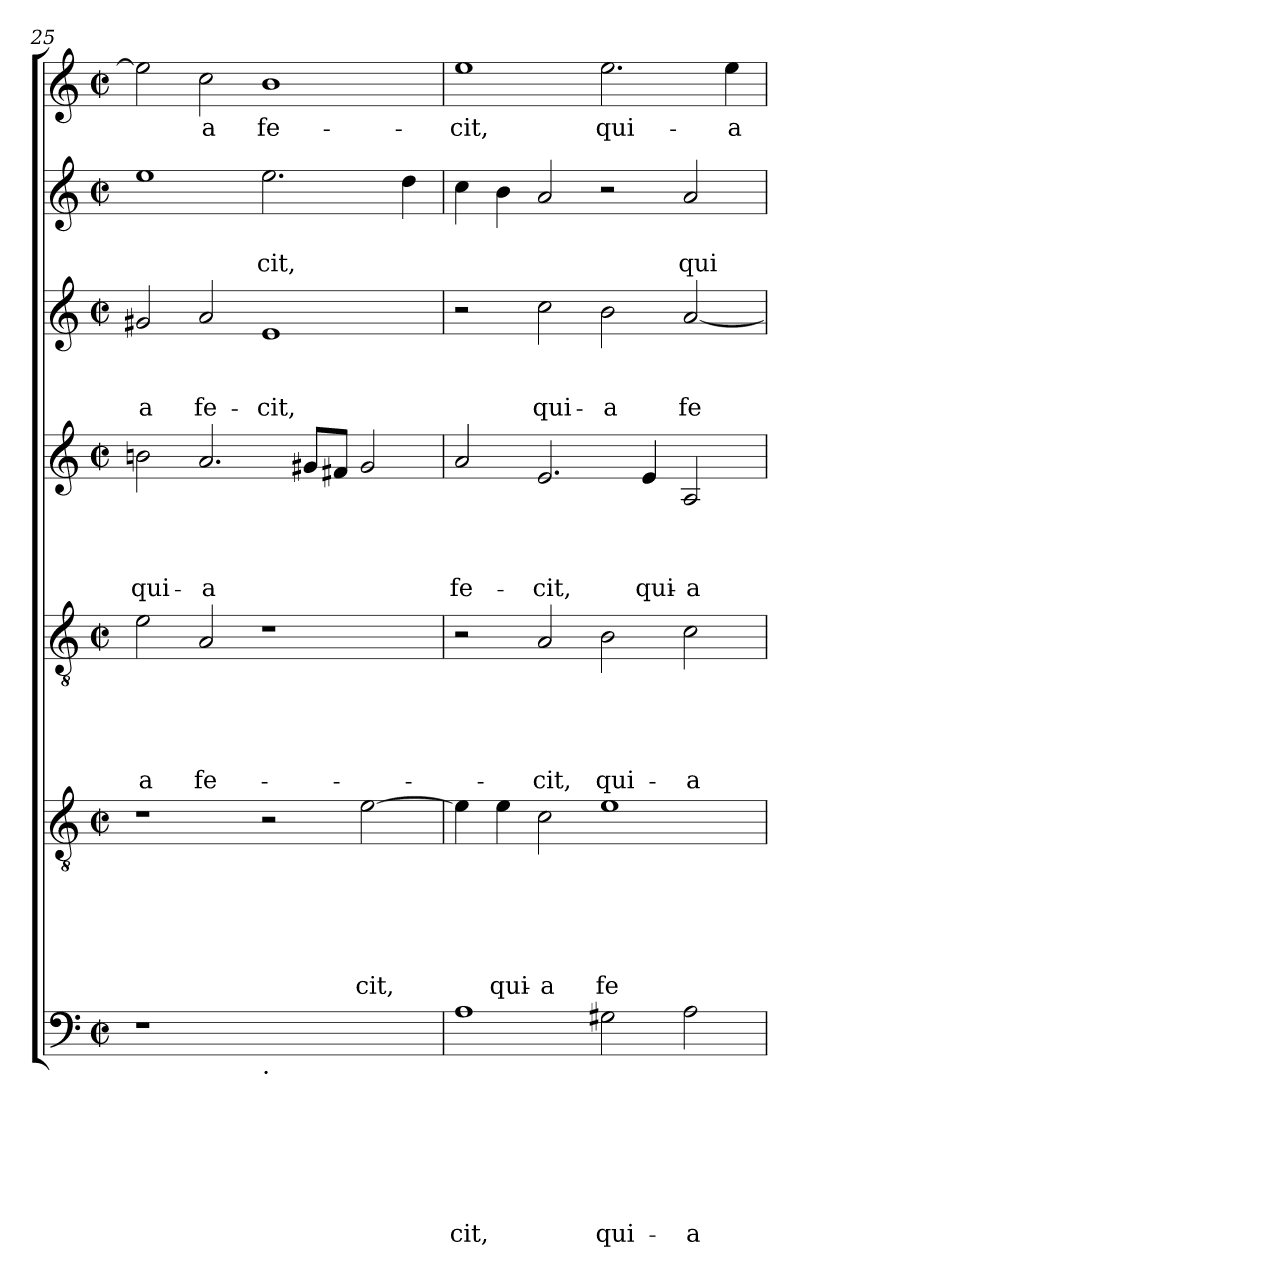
**kern	**text	**text	**text	**text	**text	**text	**text	**kern	**text	**text	**text	**text	**text	**text	**kern	**text	**text	**text	**text	**text	**kern	**text	**text	**text	**text	**kern	**text	**text	**text	**kern	**text	**text	**kern	**text
*part7	*part7	*part7	*part7	*part7	*part7	*part7	*part7	*part6	*part6	*part6	*part6	*part6	*part6	*part6	*part5	*part5	*part5	*part5	*part5	*part5	*part4	*part4	*part4	*part4	*part4	*part3	*part3	*part3	*part3	*part2	*part2	*part2	*part1	*part1
*staff7	*staff7	*staff7	*staff7	*staff7	*staff7	*staff7	*staff7	*staff6	*staff6	*staff6	*staff6	*staff6	*staff6	*staff6	*staff5	*staff5	*staff5	*staff5	*staff5	*staff5	*staff4	*staff4	*staff4	*staff4	*staff4	*staff3	*staff3	*staff3	*staff3	*staff2	*staff2	*staff2	*staff1	*staff1
*clefF4	*	*	*	*	*	*	*	*clefGv2	*	*	*	*	*	*	*clefGv2	*	*	*	*	*	*clefG2	*	*	*	*	*clefG2	*	*	*	*clefG2	*	*	*clefG2	*
*k[]	*	*	*	*	*	*	*	*k[]	*	*	*	*	*	*	*k[]	*	*	*	*	*	*k[]	*	*	*	*	*k[]	*	*	*	*k[]	*	*	*k[]	*
*C:	*	*	*	*	*	*	*	*C:	*	*	*	*	*	*	*C:	*	*	*	*	*	*C:	*	*	*	*	*C:	*	*	*	*C:	*	*	*C:	*
*M2/2	*	*	*	*	*	*	*	*M2/2	*	*	*	*	*	*	*M2/2	*	*	*	*	*	*M2/2	*	*	*	*	*M2/2	*	*	*	*M2/2	*	*	*M2/2	*
*met(c|)	*	*	*	*	*	*	*	*met(c|)	*	*	*	*	*	*	*met(c|)	*	*	*	*	*	*met(c|)	*	*	*	*	*met(c|)	*	*	*	*met(c|)	*	*	*met(c|)	*
=25	=25	=25	=25	=25	=25	=25	=25	=25	=25	=25	=25	=25	=25	=25	=25	=25	=25	=25	=25	=25	=25	=25	=25	=25	=25	=25	=25	=25	=25	=25	=25	=25	=25	=25
!	!	!	!	!	!	!	!	!	!	!	!	!	!	!	!	!	!	!	!	!LO:LY:b	!	!	!	!	!LO:LY:b	!	!	!	!LO:LY:b	!	!	!	!	!
1r	.	.	.	.	.	.	.	1r	.	.	.	.	.	.	2e\	.	.	.	.	-a	2bn\	.	.	.	qui-	2g#X/	.	.	-a	1ee	.	.	2ee\]	.
!	!	!	!	!	!	!	!	!	!	!	!	!	!	!	!	!	!	!	!	!LO:LY:b	!	!	!	!	!LO:LY:b	!	!	!	!LO:LY:b	!	!	!	!	!LO:LY:b
.	.	.	.	.	.	.	.	.	.	.	.	.	.	.	2A/	.	.	.	.	fe-	2.a/	.	.	.	-a	2a/	.	.	fe-	.	.	.	2cc\	-a
!LO:TX:b:t=.	!	!	!	!	!	!	!	!	!	!	!	!	!	!	!	!	!	!	!	!	!	!	!	!	!	!	!	!	!	!	!	!	!	!
!	!	!	!	!	!	!	!	!	!	!	!	!	!	!	!	!	!	!	!	!	!	!	!	!	!	!	!	!	!LO:LY:b	!	!	!LO:LY:b	!	!LO:LY:b
1ryy	.	.	.	.	.	.	.	2r	.	.	.	.	.	.	1r	.	.	.	.	.	.	.	.	.	.	1e	.	.	-cit,	2.ee\	.	-cit,	1b	fe-
.	.	.	.	.	.	.	.	.	.	.	.	.	.	.	.	.	.	.	.	.	8g#/L	.	.	.	.	.	.	.	.	.	.	.	.	.
.	.	.	.	.	.	.	.	.	.	.	.	.	.	.	.	.	.	.	.	.	8f#/J	.	.	.	.	.	.	.	.	.	.	.	.	.
!	!	!	!	!	!	!	!	!	!	!	!	!	!	!LO:LY:b	!	!	!	!	!	!	!	!	!	!	!	!	!	!	!	!	!	!	!	!
.	.	.	.	.	.	.	.	[>2e\	.	.	.	.	.	-cit,	.	.	.	.	.	.	2g#/	.	.	.	.	.	.	.	.	.	.	.	.	.
.	.	.	.	.	.	.	.	.	.	.	.	.	.	.	.	.	.	.	.	.	.	.	.	.	.	.	.	.	.	4dd\	.	.	.	.
=26	=26	=26	=26	=26	=26	=26	=26	=26	=26	=26	=26	=26	=26	=26	=26	=26	=26	=26	=26	=26	=26	=26	=26	=26	=26	=26	=26	=26	=26	=26	=26	=26	=26	=26
!	!	!	!	!	!	!	!LO:LY:b	!	!	!	!	!	!	!	!	!	!	!	!	!	!	!	!	!	!LO:LY:b	!	!	!	!	!	!	!	!	!LO:LY:b
1A	.	.	.	.	.	.	-cit,	4e\]	.	.	.	.	.	.	2r	.	.	.	.	.	2a/	.	.	.	fe-	2r	.	.	.	4cc\	.	.	1ee	-cit,
!	!	!	!	!	!	!	!	!	!	!	!	!	!	!LO:LY:b	!	!	!	!	!	!	!	!	!	!	!	!	!	!	!	!	!	!	!	!
.	.	.	.	.	.	.	.	4e\	.	.	.	.	.	qui-	.	.	.	.	.	.	.	.	.	.	.	.	.	.	.	4b\	.	.	.	.
!	!	!	!	!	!	!	!	!	!	!	!	!	!	!LO:LY:b	!	!	!	!	!	!LO:LY:b	!	!	!	!	!LO:LY:b	!	!	!	!LO:LY:b	!	!	!	!	!
.	.	.	.	.	.	.	.	2c\	.	.	.	.	.	-a	2A/	.	.	.	.	-cit,	2.e/	.	.	.	-cit,	2cc\	.	.	qui-	2a/	.	.	.	.
!	!	!	!	!	!	!	!LO:LY:b	!	!	!	!	!	!	!LO:LY:b	!	!	!	!	!	!LO:LY:b	!	!	!	!	!	!	!	!	!LO:LY:b	!	!	!	!	!LO:LY:b
2G#X\	.	.	.	.	.	.	qui-	1e	.	.	.	.	.	fe-	2B\	.	.	.	.	qui-	.	.	.	.	.	2b\	.	.	-a	2r	.	.	2.ee\	qui-
!	!	!	!	!	!	!	!	!	!	!	!	!	!	!	!	!	!	!	!	!	!	!	!	!	!LO:LY:b	!	!	!	!	!	!	!	!	!
.	.	.	.	.	.	.	.	.	.	.	.	.	.	.	.	.	.	.	.	.	4e/	.	.	.	qui-	.	.	.	.	.	.	.	.	.
!	!	!	!	!	!	!	!LO:LY:b	!	!	!	!	!	!	!	!	!	!	!	!	!LO:LY:b	!	!	!	!	!LO:LY:b	!	!	!	!LO:LY:b	!	!	!LO:LY:b	!	!
2A\	.	.	.	.	.	.	-a	.	.	.	.	.	.	.	2c\	.	.	.	.	-a	2A/	.	.	.	-a	[<2a/	.	.	fe-	2a/	.	qui-	.	.
!	!	!	!	!	!	!	!	!	!	!	!	!	!	!	!	!	!	!	!	!	!	!	!	!	!	!	!	!	!	!	!	!	!	!LO:LY:b
.	.	.	.	.	.	.	.	.	.	.	.	.	.	.	.	.	.	.	.	.	.	.	.	.	.	.	.	.	.	.	.	.	4ee\	-a
=	=	=	=	=	=	=	=	=	=	=	=	=	=	=	=	=	=	=	=	=	=	=	=	=	=	=	=	=	=	=	=	=	=	=
*-	*-	*-	*-	*-	*-	*-	*-	*-	*-	*-	*-	*-	*-	*-	*-	*-	*-	*-	*-	*-	*-	*-	*-	*-	*-	*-	*-	*-	*-	*-	*-	*-	*-	*-
